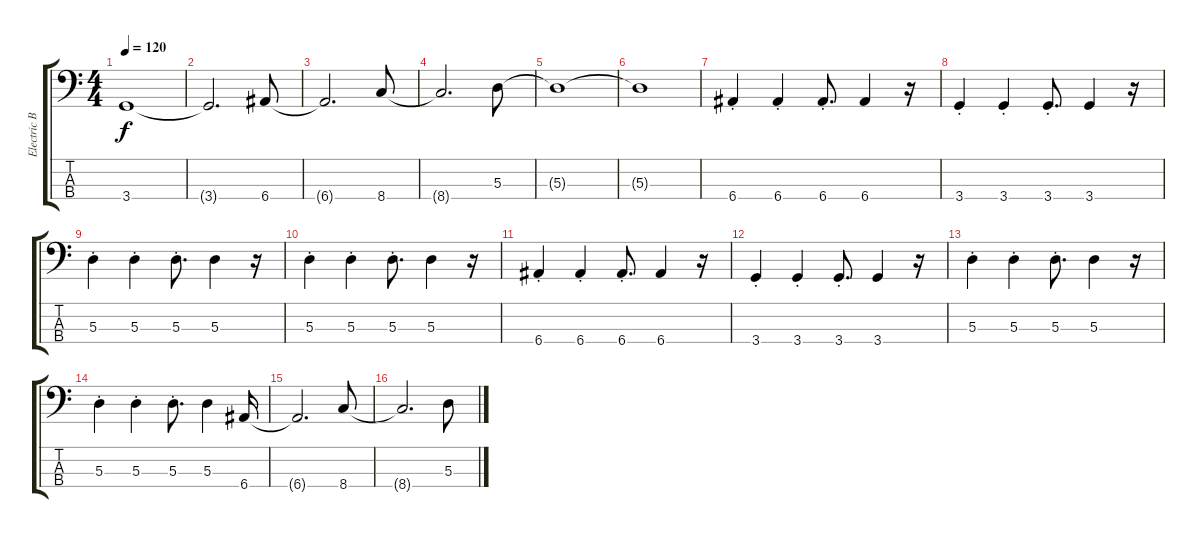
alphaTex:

\track ("Electric Bass" "Electric B") {instrument electricbassfinger}
\staff {score tabs}
\tuning (G2 D2 A1 E1) {hide}
\ts (4 4)
\tempo 120
\clef f4
\ks c
3.4{t}.1{dy f} |
3.4{t}.2{d} 6.4.8 |
6.4{t}.2{d} 8.4.8 |
8.4{t}.2{d} 5.3.8 |
5.3{t}.1 |
5.3{t}.1 |
6.4{st}.4 6.4{st}.4 6.4{st}.8{d} 6.4.4 r.16 |
3.4{st}.4 3.4{st}.4 3.4{st}.8{d} 3.4.4 r.16 |
5.3{st}.4 5.3{st}.4 5.3{st}.8{d} 5.3.4 r.16 |
5.3{st}.4 5.3{st}.4 5.3{st}.8{d} 5.3.4 r.16 |
6.4{st}.4 6.4{st}.4 6.4{st}.8{d} 6.4.4 r.16 |
3.4{st}.4 3.4{st}.4 3.4{st}.8{d} 3.4.4 r.16 |
5.3{st}.4 5.3{st}.4 5.3{st}.8{d} 5.3.4 r.16 |
5.3{st}.4 5.3{st}.4 5.3{st}.8{d} 5.3.4 6.4.16 |
6.4{t}.2{d} 8.4.8 |
8.4{t}.2{d} 5.3.8
